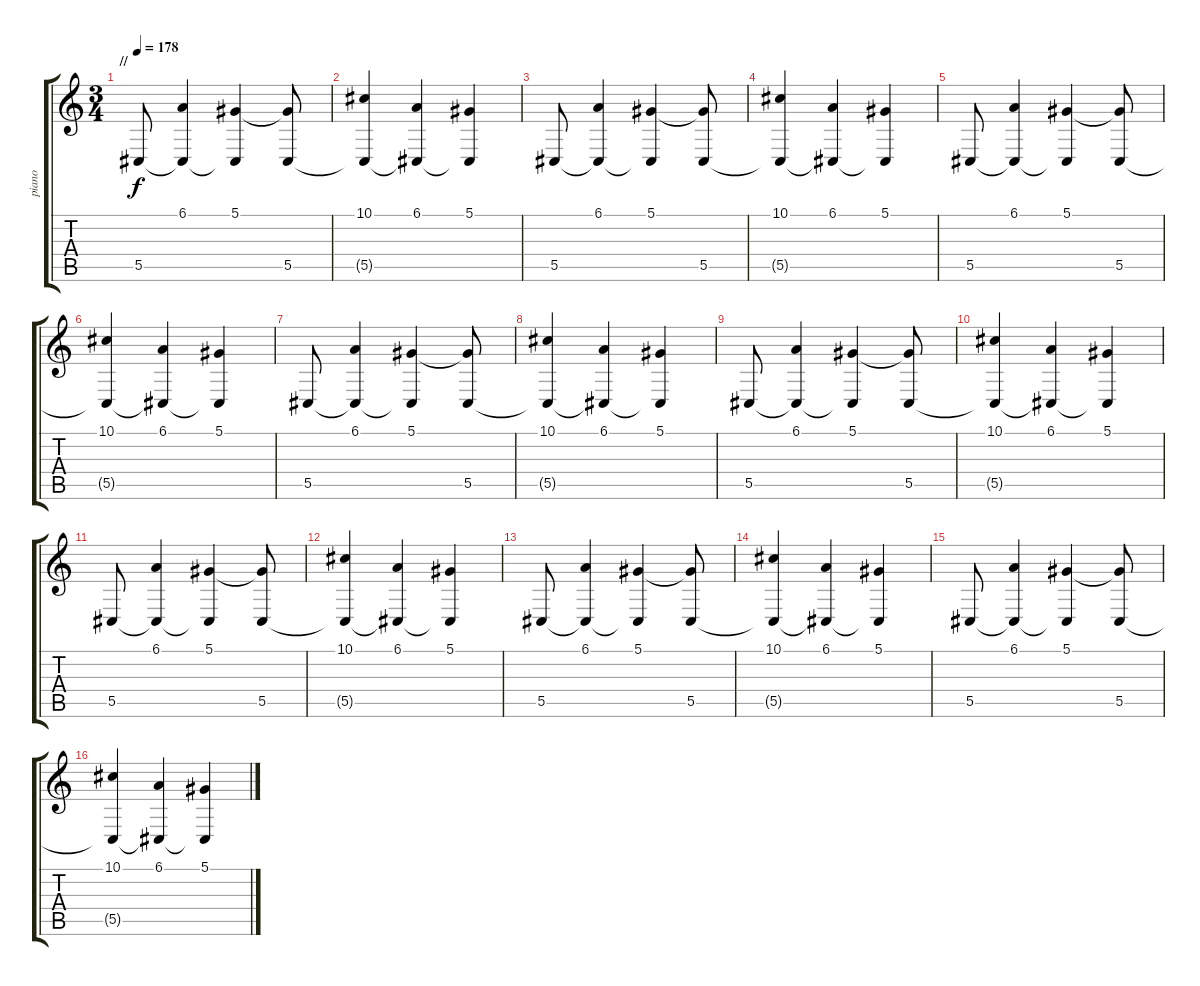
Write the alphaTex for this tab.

\track ("piano" "piano") {instrument acousticgrandpiano}
\staff {score tabs}
\tuning (Eb4 Bb3 Gb3 Db3 Ab2 Db2) {hide}
\ts (3 4)
\section ("" "//")
\tempo 178
\clef g2
\ks c
5.5.8{dy f} (6.1 5.5{t}).4 (5.1 5.5{t}).4 (5.1{t} 5.5).8 |
(10.1 5.5{t}).4 (6.1 5.5{t}).4 (5.1 5.5{t}).4 |
5.5.8 (6.1 5.5{t}).4 (5.1 5.5{t}).4 (5.1{t} 5.5).8 |
(10.1 5.5{t}).4 (6.1 5.5{t}).4 (5.1 5.5{t}).4 |
5.5.8 (6.1 5.5{t}).4 (5.1 5.5{t}).4 (5.1{t} 5.5).8 |
(10.1 5.5{t}).4 (6.1 5.5{t}).4 (5.1 5.5{t}).4 |
5.5.8 (6.1 5.5{t}).4 (5.1 5.5{t}).4 (5.1{t} 5.5).8 |
(10.1 5.5{t}).4 (6.1 5.5{t}).4 (5.1 5.5{t}).4 |
5.5.8 (6.1 5.5{t}).4 (5.1 5.5{t}).4 (5.1{t} 5.5).8 |
(10.1 5.5{t}).4 (6.1 5.5{t}).4 (5.1 5.5{t}).4 |
5.5.8 (6.1 5.5{t}).4 (5.1 5.5{t}).4 (5.1{t} 5.5).8 |
(10.1 5.5{t}).4 (6.1 5.5{t}).4 (5.1 5.5{t}).4 |
5.5.8 (6.1 5.5{t}).4 (5.1 5.5{t}).4 (5.1{t} 5.5).8 |
(10.1 5.5{t}).4 (6.1 5.5{t}).4 (5.1 5.5{t}).4 |
5.5.8 (6.1 5.5{t}).4 (5.1 5.5{t}).4 (5.1{t} 5.5).8 |
(10.1 5.5{t}).4 (6.1 5.5{t}).4 (5.1 5.5{t}).4
